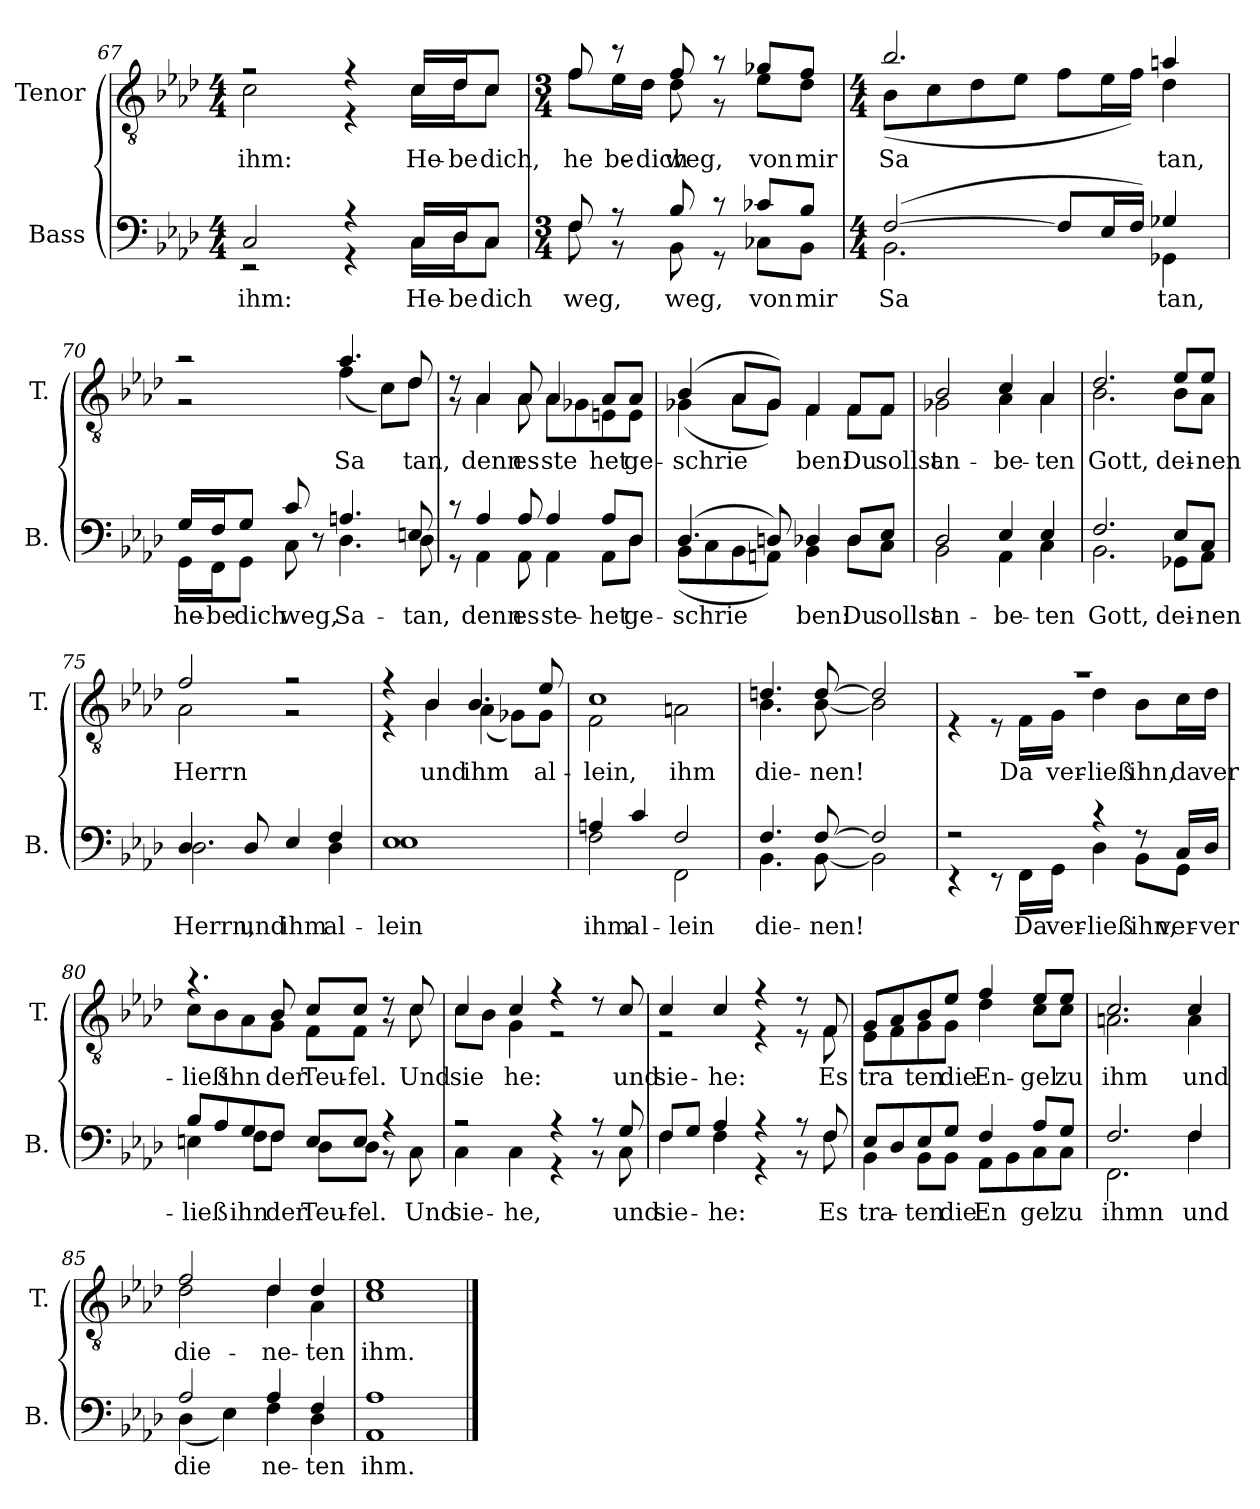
**kern	**text	**kern	**text
*part2	*part2	*part1	*part1
*staff2	*staff2	*staff1	*staff1
*I"Bass	*	*I"Tenor	*
*I'B.	*	*I'T.	*
!!LO:LB:g=z
*clefF4	*	*clefGv2	*
*k[b-e-a-d-]	*	*k[b-e-a-d-]	*
*M4/4	*	*M4/4	*
=67	=67	=67	=67
!	!LO:LY:b	!	!LO:LY:b
*^	*	*^	*
2C/	2r	ihm:	2r	2c\	ihm:
4r	4r	.	4r	4r	.
!	!	!LO:LY:b	!	!	!
!	!	!LO:LY:b	!	!	!LO:LY:b
!	!	!	!	!	!LO:LY:b
16C/LL	16C\LL	He-	16c/LL	16c\LL	He-
!	!	!LO:LY:b	!	!	!
!	!	!LO:LY:b	!	!	!LO:LY:b
!	!	!	!	!	!LO:LY:b
16D-/J	16D-\J	be	16d-/J	16d-\J	be
!	!	!LO:LY:b	!	!	!
!	!	!LO:LY:b	!	!	!LO:LY:b
!	!	!	!	!	!LO:LY:b
8C/J	8C\J	dich	8c/J	8c\J	dich,
=68	=68	=68	=68	=68	=68
*M3/4	*	*	*M3/4	*	*
!	!	!LO:LY:b	!	!	!
!	!	!LO:LY:b	!	!	!LO:LY:b
!	!	!	!	!	!LO:LY:b
8F/	8F\	weg,	8f/	8f\L	he-
!	!	!	!	!	!LO:LY:b
8r	8r	.	8r	16e-\L	be
!	!	!	!	!	!LO:LY:b
.	.	.	.	16d-\JJ	dich
!	!	!LO:LY:b	!	!	!
!	!	!LO:LY:b	!	!	!LO:LY:b
!	!	!	!	!	!LO:LY:b
8B-/	8BB-\	weg,	8f/	8d-\	weg,
8r	8r	.	8r	8r	.
!	!	!LO:LY:b	!	!	!
!	!	!LO:LY:b	!	!	!LO:LY:b
!	!	!	!	!	!LO:LY:b
8c-X/L	8C-X\L	von	8g-X/L	8e-\L	von
!	!	!LO:LY:b	!	!	!
!	!	!LO:LY:b	!	!	!LO:LY:b
!	!	!	!	!	!LO:LY:b
8B-/J	8BB-\J	mir	8f/J	8d-\J	mir
=69	=69	=69	=69	=69	=69
*M4/4	*	*	*M4/4	*	*
!	!	!LO:LY:b	!	!	!LO:LY:b
!	!	!	!	!	!LO:LY:b
(>[2F/	2.BB-\	Sa	2.b-/	(<8B-\L	Sa
.	.	.	.	8c\	.
.	.	.	.	8d-\	.
.	.	.	.	8e-\J	.
8F/L]	.	.	.	8f\L	.
16E-/L	.	.	.	16e-\L	.
16F/JJ)	.	.	.	16f\JJ)	.
!	!	!LO:LY:b	!	!	!LO:LY:b
!	!	!	!	!	!LO:LY:b
4G-X/	4GG-X\	tan,	4an/	4d-\	tan,
=70	=70	=70	=70	=70	=70
!	!	!LO:LY:b	!	!	!
16G/LL	16GG\LL	he-	2r	2r	.
!	!	!LO:LY:b	!	!	!
16F/J	16FF\J	be	.	.	.
!	!	!LO:LY:b	!	!	!
8G/J	8GG\J	dich	.	.	.
!	!	!LO:LY:b	!	!	!
8c/	8C\	weg,	.	.	.
8ryy	8r	.	.	.	.
!	!	!LO:LY:b	!	!	!LO:LY:b
!	!	!	!	!	!LO:LY:b
4.An/	4.D-\	Sa-	4.a-/	(<4f\	Sa
.	.	.	.	8c\L)	.
!	!	!LO:LY:b	!	!	!LO:LY:b
!	!	!	!	!	!LO:LY:b
8En/	8D-\	tan,	8d-/	8d-\J	tan,
!!LO:LB:g=z	!!
=71	=71	=71	=71	=71	=71
8r	8r	.	8r	8r	.
!	!	!LO:LY:b	!	!	!
!	!	!LO:LY:b	!	!	!LO:LY:b
!	!	!	!	!	!LO:LY:b
4A-/	4AA-\	denn	4A-/	4A-\	denn
!	!	!LO:LY:b	!	!	!
!	!	!LO:LY:b	!	!	!LO:LY:b
!	!	!	!	!	!LO:LY:b
8A-/	8AA-\	es	8A-/	8A-\	es
!	!	!LO:LY:b	!	!	!
!	!	!LO:LY:b	!	!	!LO:LY:b
!	!	!	!	!	!LO:LY:b
4A-/	4AA-\	ste-	4A-/	8A-\L	ste
.	.	.	.	8G-X\	.
!	!	!LO:LY:b	!	!	!
!	!	!LO:LY:b	!	!	!LO:LY:b
!	!	!	!	!	!LO:LY:b
8A-/L	8AA-\L	het	8A-/L	8En\	het
!	!	!LO:LY:b	!	!	!
!	!	!LO:LY:b	!	!	!LO:LY:b
!	!	!	!	!	!LO:LY:b
8D-/J	8D-\J	ge-	8A-/J	8E\J	ge-
=72	=72	=72	=72	=72	=72
!	!	!LO:LY:b	!	!	!
!	!	!LO:LY:b	!	!	!LO:LY:b
!	!	!	!	!	!LO:LY:b
(>4.D-/	(<8BB-\L	schrie	(>4B-/	(<4G-X\	schrie
.	8C\	.	.	.	.
.	8BB-\	.	8A-/L	8A-\L	.
8Dn/)	8AAn\J)	.	8G-/J)	8G-\J)	.
!	!	!LO:LY:b	!	!	!
!	!	!LO:LY:b	!	!	!LO:LY:b
!	!	!	!	!	!LO:LY:b
4D-X/	4BB-\	ben:	4F/	4F\	ben:
!	!	!LO:LY:b	!	!	!
!	!	!LO:LY:b	!	!	!LO:LY:b
!	!	!	!	!	!LO:LY:b
8D-/L	8D-\L	Du	8F/L	8F\L	Du
!	!	!LO:LY:b	!	!	!
!	!	!LO:LY:b	!	!	!LO:LY:b
!	!	!	!	!	!LO:LY:b
8E-/J	8C\J	sollst	8F/J	8F\J	sollst
=73	=73	=73	=73	=73	=73
!	!	!LO:LY:b	!	!	!
!	!	!LO:LY:b	!	!	!LO:LY:b
!	!	!	!	!	!LO:LY:b
2D-/	2BB-\	an-	2B-/	2G-X\	an-
!	!	!LO:LY:b	!	!	!
!	!	!LO:LY:b	!	!	!LO:LY:b
!	!	!	!	!	!LO:LY:b
4E-/	4AA-\	be-	4c/	4A-\	be-
!	!	!LO:LY:b	!	!	!
!	!	!LO:LY:b	!	!	!LO:LY:b
!	!	!	!	!	!LO:LY:b
4E-/	4C\	ten	4A-/	4A-\	ten
=74	=74	=74	=74	=74	=74
!	!	!LO:LY:b	!	!	!
!	!	!LO:LY:b	!	!	!LO:LY:b
!	!	!	!	!	!LO:LY:b
2.F/	2.BB-\	Gott,	2.d-/	2.B-\	Gott,
!	!	!LO:LY:b	!	!	!
!	!	!LO:LY:b	!	!	!LO:LY:b
!	!	!	!	!	!LO:LY:b
8E-/L	8GG-X\L	dei-	8e-/L	8B-\L	dei-
!	!	!LO:LY:b	!	!	!
!	!	!LO:LY:b	!	!	!LO:LY:b
!	!	!	!	!	!LO:LY:b
8C/J	8AA-\J	nen	8e-/J	8A-\J	nen
=75	=75	=75	=75	=75	=75
!	!	!LO:LY:b	!	!	!
!	!	!LO:LY:b	!	!	!LO:LY:b
!	!	!	!	!	!LO:LY:b
4.D-/	2.D-\	Herrn,	2f/	2A-\	Herrn
!	!	!LO:LY:b	!	!	!
8D-/	.	und	.	.	.
!	!	!LO:LY:b	!	!	!
4E-/	.	ihm	2r	2r	.
!	!	!LO:LY:b	!	!	!
!	!	!LO:LY:b	!	!	!
4F/	4D-\	al-	.	.	.
!!LO:LB:g=z	!!
=76	=76	=76	=76	=76	=76
!	!	!LO:LY:b	!	!	!
!	!	!LO:LY:b	!	!	!
1E-	1E-	lein	4r	4r	.
!	!	!	!	!	!LO:LY:b
!	!	!	!	!	!LO:LY:b
.	.	.	4B-/	4B-\	und
!	!	!	!	!	!LO:LY:b
!	!	!	!	!	!LO:LY:b
.	.	.	4.B-/	(<4A-\	ihm
.	.	.	.	8G-X\L)	.
!	!	!	!	!	!LO:LY:b
!	!	!	!	!	!LO:LY:b
.	.	.	8e-/	8G-\J	al-
=77	=77	=77	=77	=77	=77
!	!	!LO:LY:b	!	!	!
!	!	!LO:LY:b	!	!	!LO:LY:b
!	!	!	!	!	!LO:LY:b
4An/	2F\	ihm	1c	2F\	lein,
!	!	!LO:LY:b	!	!	!
4c/	.	al-	.	.	.
!	!	!LO:LY:b	!	!	!LO:LY:b
2F/	2FF\	lein	.	2An\	ihm
=78	=78	=78	=78	=78	=78
!	!	!LO:LY:b	!	!	!
!	!	!LO:LY:b	!	!	!LO:LY:b
!	!	!	!	!	!LO:LY:b
4.F/	4.BB-\	die-	4.dn/	4.B-\	die-
!	!	!LO:LY:b	!	!	!
!	!	!LO:LY:b	!	!	!LO:LY:b
!	!	!	!	!	!LO:LY:b
[8F/	[8BB-\	nen!	[8d/	[8B-\	nen!
2F/]	2BB-\]	.	2d/]	2B-\]	.
=79	=79	=79	=79	=79	=79
2r	4r	.	1r	4r	.
.	8r	.	.	8r	.
!	!	!LO:LY:b	!	!	!LO:LY:b
.	16FF\LL	Da	.	16F\LL	Da
!	!	!LO:LY:b	!	!	!LO:LY:b
.	16GG\JJ	ver-	.	16G\JJ	ver-
!	!	!LO:LY:b	!	!	!LO:LY:b
4r	4D-\	ließ	.	4d-\	ließ
!	!	!LO:LY:b	!	!	!LO:LY:b
8r	8BB-\L	ihn,	.	8B-\L	ihn,
!	!	!LO:LY:b	!	!	!
!	!	!LO:LY:b	!	!	!LO:LY:b
16C/LL	8GG\J	ver-	.	16c\L	da
!	!	!LO:LY:b	!	!	!LO:LY:b
16D-/JJ	.	ver-	.	16d-\JJ	ver-
=80	=80	=80	=80	=80	=80
!	!	!LO:LY:b	!	!	!
!	!	!LO:LY:b	!	!	!LO:LY:b
8B-/L	4En\	ließ	4.r	8c\L	ließ
8A-/	.	.	.	8B-\	.
!	!	!LO:LY:b	!	!	!
!	!	!LO:LY:b	!	!	!LO:LY:b
8G/	8F\L	ihn	.	8A-\	ihn
!	!	!LO:LY:b	!	!	!
!	!	!LO:LY:b	!	!	!LO:LY:b
!	!	!	!	!	!LO:LY:b
8F/J	8F\J	der	8B-/	8G\J	der
!	!	!LO:LY:b	!	!	!
!	!	!LO:LY:b	!	!	!LO:LY:b
!	!	!	!	!	!LO:LY:b
8E/L	8D-\L	Teu-	8c/L	8F\L	Teu-
!	!	!LO:LY:b	!	!	!
!	!	!LO:LY:b	!	!	!LO:LY:b
8E/J	8D-\J	fel.	8c/J	8F\J	fel.
4r	8r	.	8r	8r	.
!	!	!LO:LY:b	!	!	!LO:LY:b
!	!	!	!	!	!LO:LY:b
.	8C\	Und	8c/	8c\	Und
!!LO:LB:g=z	!!
=81	=81	=81	=81	=81	=81
!	!	!LO:LY:b	!	!	!LO:LY:b
!	!	!	!	!	!LO:LY:b
2r	4C\	sie-	4c/	8c\L	sie
.	.	.	.	8B-\J	.
!	!	!LO:LY:b	!	!	!LO:LY:b
!	!	!	!	!	!LO:LY:b
.	4C\	he,	4c/	4G\	he:
4r	4r	.	4r	2r	.
8r	8r	.	8r	.	.
!	!	!LO:LY:b	!	!	!
!	!	!LO:LY:b	!	!	!LO:LY:b
8G/	8C\	und	8c/	.	und
=82	=82	=82	=82	=82	=82
!	!	!LO:LY:b	!	!	!
!	!	!LO:LY:b	!	!	!LO:LY:b
8F/L	4F\	sie-	4c/	2r	sie-
8G/J	.	.	.	.	.
!	!	!LO:LY:b	!	!	!
!	!	!LO:LY:b	!	!	!LO:LY:b
4A-/	4F\	he:	4c/	.	he:
4r	4r	.	4r	4r	.
8r	8r	.	8r	8r	.
!	!	!LO:LY:b	!	!	!
!	!	!LO:LY:b	!	!	!LO:LY:b
!	!	!	!	!	!LO:LY:b
8F/	8F\	Es	8F/	8F\	Es
=83	=83	=83	=83	=83	=83
!	!	!LO:LY:b	!	!	!
!	!	!LO:LY:b	!	!	!LO:LY:b
!	!	!	!	!	!LO:LY:b
8E-/L	4BB-\	tra-	8G/L	8E-\L	tra
8D-/	.	.	8A-/	8F\	.
!	!	!LO:LY:b	!	!	!
!	!	!LO:LY:b	!	!	!LO:LY:b
!	!	!	!	!	!LO:LY:b
8E-/	8BB-\L	ten	8B-/	8G\	ten
!	!	!LO:LY:b	!	!	!
!	!	!LO:LY:b	!	!	!LO:LY:b
!	!	!	!	!	!LO:LY:b
8G/J	8BB-\J	die	8e-/J	8G\J	die
!	!	!LO:LY:b	!	!	!
!	!	!LO:LY:b	!	!	!LO:LY:b
!	!	!	!	!	!LO:LY:b
4F/	8AA-\L	En	4f/	4d-\	En-
.	8BB-\	.	.	.	.
!	!	!LO:LY:b	!	!	!
!	!	!LO:LY:b	!	!	!LO:LY:b
!	!	!	!	!	!LO:LY:b
8A-/L	8C\	gel	8e-/L	8c\L	gel
!	!	!LO:LY:b	!	!	!
!	!	!LO:LY:b	!	!	!LO:LY:b
!	!	!	!	!	!LO:LY:b
8G/J	8C\J	zu	8e-/J	8c\J	zu
=84	=84	=84	=84	=84	=84
!	!	!LO:LY:b	!	!	!
!	!	!LO:LY:b	!	!	!LO:LY:b
!	!	!	!	!	!LO:LY:b
2.F/	2.FF\	ihmn	2.c/	2.An\	ihm
!	!	!LO:LY:b	!	!	!
!	!	!LO:LY:b	!	!	!LO:LY:b
!	!	!	!	!	!LO:LY:b
4F/	4F\	und	4c/	4A\	und
=85	=85	=85	=85	=85	=85
!	!	!LO:LY:b	!	!	!
!	!	!LO:LY:b	!	!	!LO:LY:b
!	!	!	!	!	!LO:LY:b
2A-/	(<4D-\	die	2f/	2d-\	die-
.	4E-\)	.	.	.	.
!	!	!LO:LY:b	!	!	!
!	!	!LO:LY:b	!	!	!LO:LY:b
!	!	!	!	!	!LO:LY:b
4A-/	4F\	ne-	4d-/	4d-\	ne-
!	!	!LO:LY:b	!	!	!
!	!	!LO:LY:b	!	!	!LO:LY:b
!	!	!	!	!	!LO:LY:b
4F/	4D-\	ten	4d-/	4A-\	ten
=86	=86	=86	=86	=86	=86
!	!	!LO:LY:b	!	!	!
!	!	!LO:LY:b	!	!	!LO:LY:b
!	!	!	!	!	!LO:LY:b
1A-	1AA-	ihm.	1e-	1c	ihm.
*v	*v	*	*	*	*
*	*	*v	*v	*
==	==	==	==
*-	*-	*-	*-
